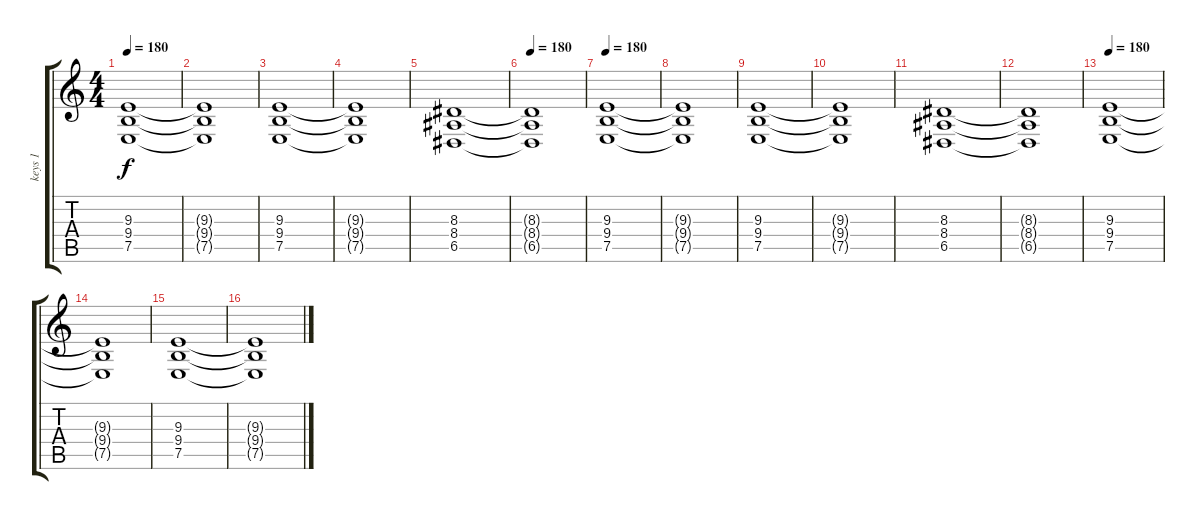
\track ("keys 1" "keys 1") {instrument stringensemble1}
\staff {score tabs}
\tuning (E4 B3 G3 D3 A2 E2) {hide}
\ts (4 4)
\tempo 180
\clef g2
\ks c
(9.3 9.4 7.5).1{dy f} |
(9.3{t} 9.4{t} 7.5{t}).1 |
(9.3 9.4 7.5).1 |
(9.3{t} 9.4{t} 7.5{t}).1 |
(8.3 8.4 6.5).1 |
\tempo 180
(8.3{t} 8.4{t} 6.5{t}).1 |
\tempo 180
(9.3 9.4 7.5).1 |
(9.3{t} 9.4{t} 7.5{t}).1 |
(9.3 9.4 7.5).1 |
(9.3{t} 9.4{t} 7.5{t}).1 |
(8.3 8.4 6.5).1 |
(8.3{t} 8.4{t} 6.5{t}).1 |
\tempo 180
(9.3 9.4 7.5).1 |
(9.3{t} 9.4{t} 7.5{t}).1 |
(9.3 9.4 7.5).1 |
(9.3{t} 9.4{t} 7.5{t}).1
